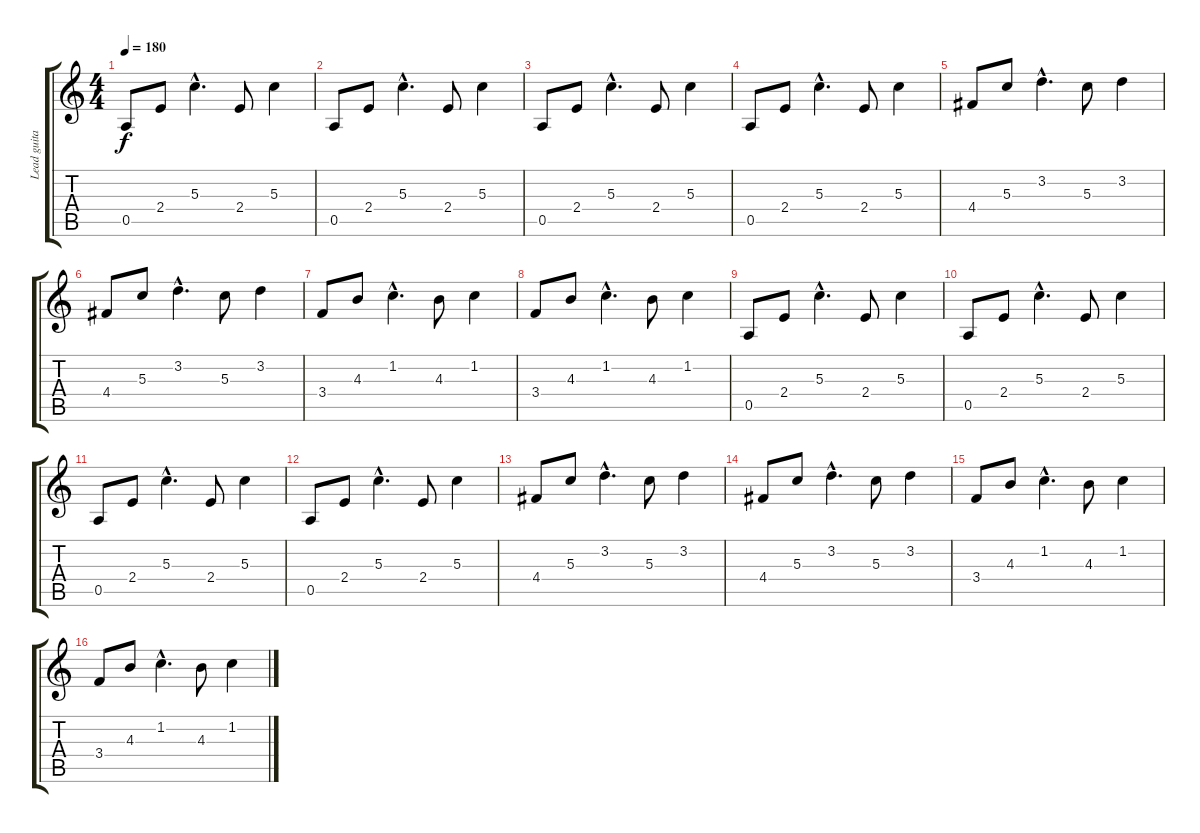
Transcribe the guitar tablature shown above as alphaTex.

\track ("Lead guitar" "Lead guita") {instrument acousticguitarnylon}
\staff {score tabs}
\tuning (E4 B3 G3 D3 A2 E2) {hide}
\ts (4 4)
\tempo 180
\clef g2
\ks c
0.5.8{dy f instrument acousticguitarnylon} 2.4.8 5.3{hac}.4{d} 2.4.8 5.3.4 |
0.5.8 2.4.8 5.3{hac}.4{d} 2.4.8 5.3.4 |
0.5.8 2.4.8 5.3{hac}.4{d} 2.4.8 5.3.4 |
0.5.8 2.4.8 5.3{hac}.4{d} 2.4.8 5.3.4 |
4.4.8 5.3.8 3.2{hac}.4{d} 5.3.8 3.2.4 |
4.4.8 5.3.8 3.2{hac}.4{d} 5.3.8 3.2.4 |
3.4.8 4.3.8 1.2{hac}.4{d} 4.3.8 1.2.4 |
3.4.8 4.3.8 1.2{hac}.4{d} 4.3.8 1.2.4 |
0.5.8 2.4.8 5.3{hac}.4{d} 2.4.8 5.3.4 |
0.5.8 2.4.8 5.3{hac}.4{d} 2.4.8 5.3.4 |
0.5.8 2.4.8 5.3{hac}.4{d} 2.4.8 5.3.4 |
0.5.8 2.4.8 5.3{hac}.4{d} 2.4.8 5.3.4 |
4.4.8 5.3.8 3.2{hac}.4{d} 5.3.8 3.2.4 |
4.4.8 5.3.8 3.2{hac}.4{d} 5.3.8 3.2.4 |
3.4.8 4.3.8 1.2{hac}.4{d} 4.3.8 1.2.4 |
3.4.8 4.3.8 1.2{hac}.4{d} 4.3.8 1.2.4
